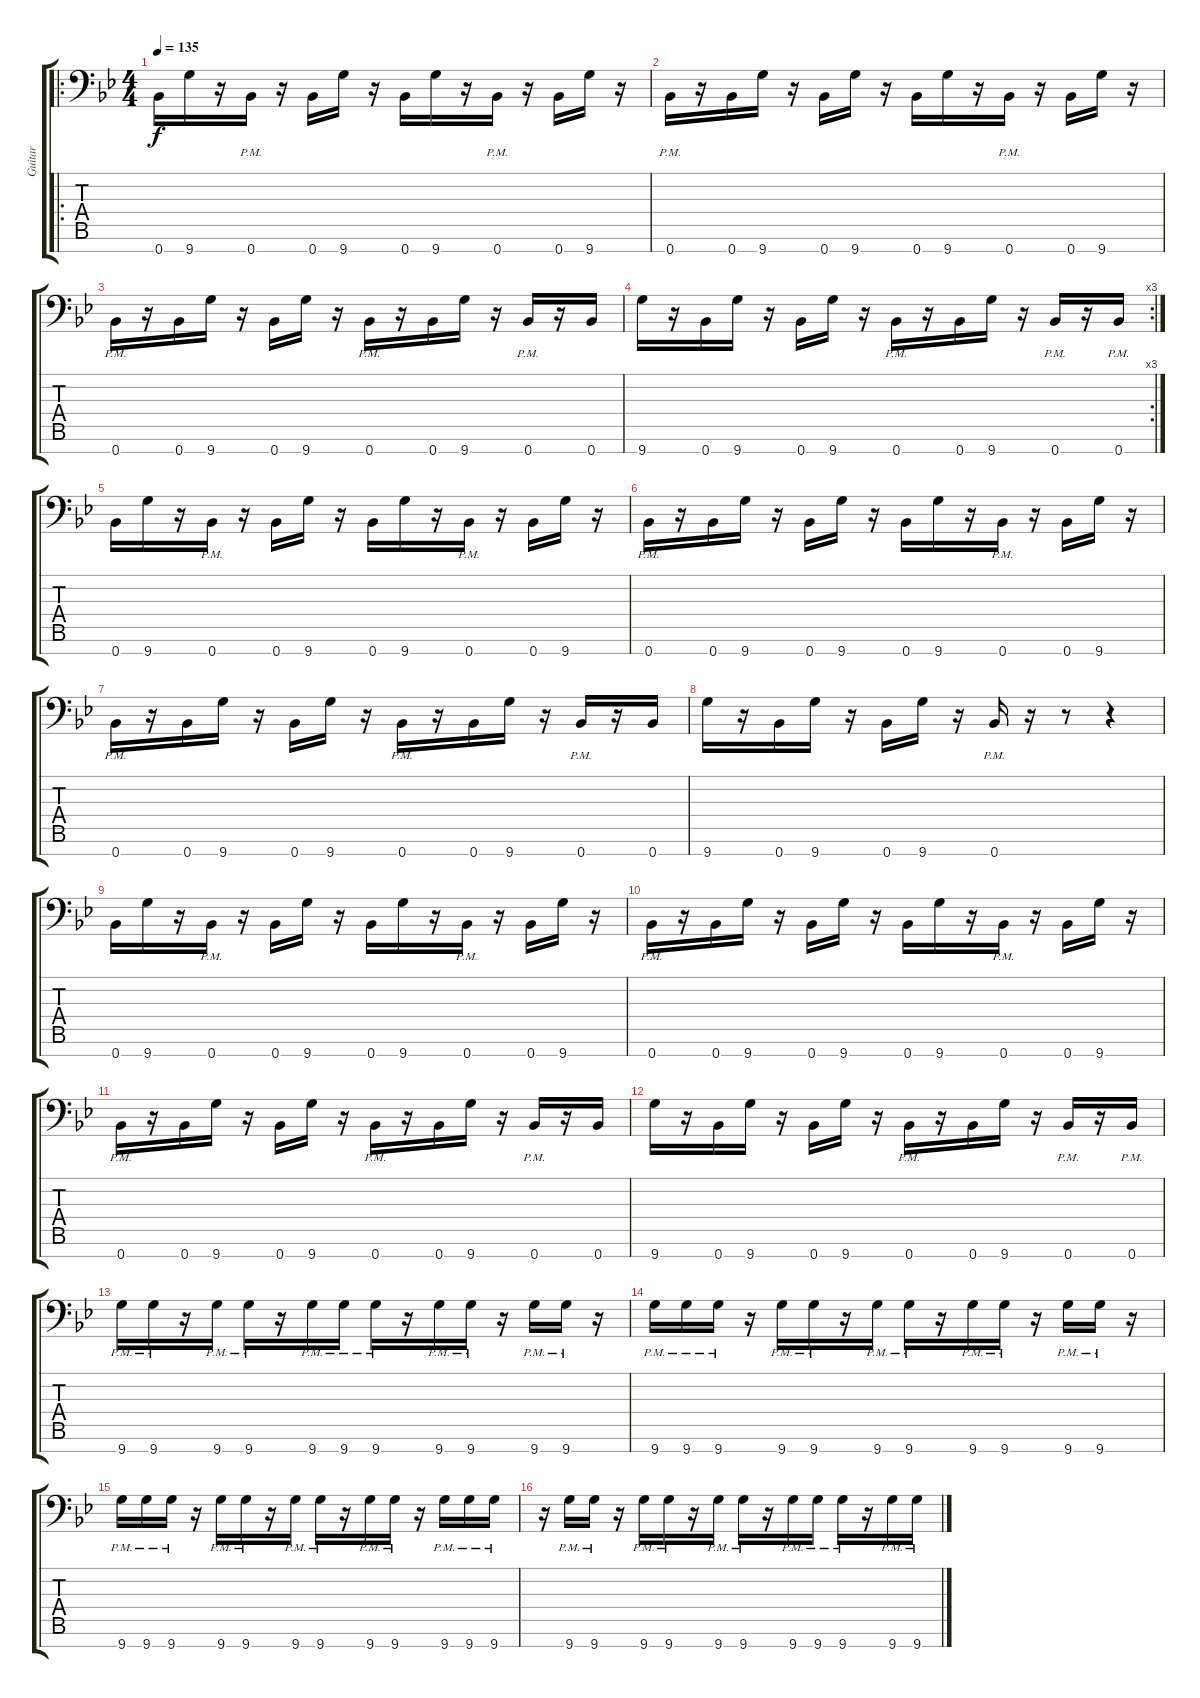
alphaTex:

\track ("Guitar" "Guitar") {instrument acousticguitarsteel}
\staff {score tabs}
\tuning (F4 C4 Ab3 Eb3 Bb2 F2 Bb1) {hide}
\ro
\ts (4 4)
\tempo 135
\clef f4
\ks bb
0.7.16{dy f instrument acousticguitarsteel} 9.7.16 r.16 0.7{pm}.16 r.16 0.7.16 9.7.16 r.16 0.7.16 9.7.16 r.16 0.7{pm}.16 r.16 0.7.16 9.7.16 r.16 |
0.7{pm}.16 r.16 0.7.16 9.7.16 r.16 0.7.16 9.7.16 r.16 0.7.16 9.7.16 r.16 0.7{pm}.16 r.16 0.7.16 9.7.16 r.16 |
0.7{pm}.16 r.16 0.7.16 9.7.16 r.16 0.7.16 9.7.16 r.16 0.7{pm}.16 r.16 0.7.16 9.7.16 r.16 0.7{pm}.16 r.16 0.7.16 |
\rc 3
9.7.16 r.16 0.7.16 9.7.16 r.16 0.7.16 9.7.16 r.16 0.7{pm}.16 r.16 0.7.16 9.7.16 r.16 0.7{pm}.16 r.16 0.7{pm}.16 |
0.7.16 9.7.16 r.16 0.7{pm}.16 r.16 0.7.16 9.7.16 r.16 0.7.16 9.7.16 r.16 0.7{pm}.16 r.16 0.7.16 9.7.16 r.16 |
0.7{pm}.16 r.16 0.7.16 9.7.16 r.16 0.7.16 9.7.16 r.16 0.7.16 9.7.16 r.16 0.7{pm}.16 r.16 0.7.16 9.7.16 r.16 |
0.7{pm}.16 r.16 0.7.16 9.7.16 r.16 0.7.16 9.7.16 r.16 0.7{pm}.16 r.16 0.7.16 9.7.16 r.16 0.7{pm}.16 r.16 0.7.16 |
9.7.16 r.16 0.7.16 9.7.16 r.16 0.7.16 9.7.16 r.16 0.7{pm}.16 r.16 r.8 r.4 |
0.7.16 9.7.16 r.16 0.7{pm}.16 r.16 0.7.16 9.7.16 r.16 0.7.16 9.7.16 r.16 0.7{pm}.16 r.16 0.7.16 9.7.16 r.16 |
0.7{pm}.16 r.16 0.7.16 9.7.16 r.16 0.7.16 9.7.16 r.16 0.7.16 9.7.16 r.16 0.7{pm}.16 r.16 0.7.16 9.7.16 r.16 |
0.7{pm}.16 r.16 0.7.16 9.7.16 r.16 0.7.16 9.7.16 r.16 0.7{pm}.16 r.16 0.7.16 9.7.16 r.16 0.7{pm}.16 r.16 0.7.16 |
9.7.16 r.16 0.7.16 9.7.16 r.16 0.7.16 9.7.16 r.16 0.7{pm}.16 r.16 0.7.16 9.7.16 r.16 0.7{pm}.16 r.16 0.7{pm}.16 |
9.7{pm}.16 9.7{pm}.16 r.16 9.7{pm}.16 9.7{pm}.16 r.16 9.7{pm}.16 9.7{pm}.16 9.7{pm}.16 r.16 9.7{pm}.16 9.7{pm}.16 r.16 9.7{pm}.16 9.7{pm}.16 r.16 |
9.7{pm}.16 9.7{pm}.16 9.7{pm}.16 r.16 9.7{pm}.16 9.7{pm}.16 r.16 9.7{pm}.16 9.7{pm}.16 r.16 9.7{pm}.16 9.7{pm}.16 r.16 9.7{pm}.16 9.7{pm}.16 r.16 |
9.7{pm}.16 9.7{pm}.16 9.7{pm}.16 r.16 9.7{pm}.16 9.7{pm}.16 r.16 9.7{pm}.16 9.7{pm}.16 r.16 9.7{pm}.16 9.7{pm}.16 r.16 9.7{pm}.16 9.7{pm}.16 9.7{pm}.16 |
r.16 9.7{pm}.16 9.7{pm}.16 r.16 9.7{pm}.16 9.7{pm}.16 r.16 9.7{pm}.16 9.7{pm}.16 r.16 9.7{pm}.16 9.7{pm}.16 9.7{pm}.16 r.16 9.7{pm}.16 9.7{pm}.16
